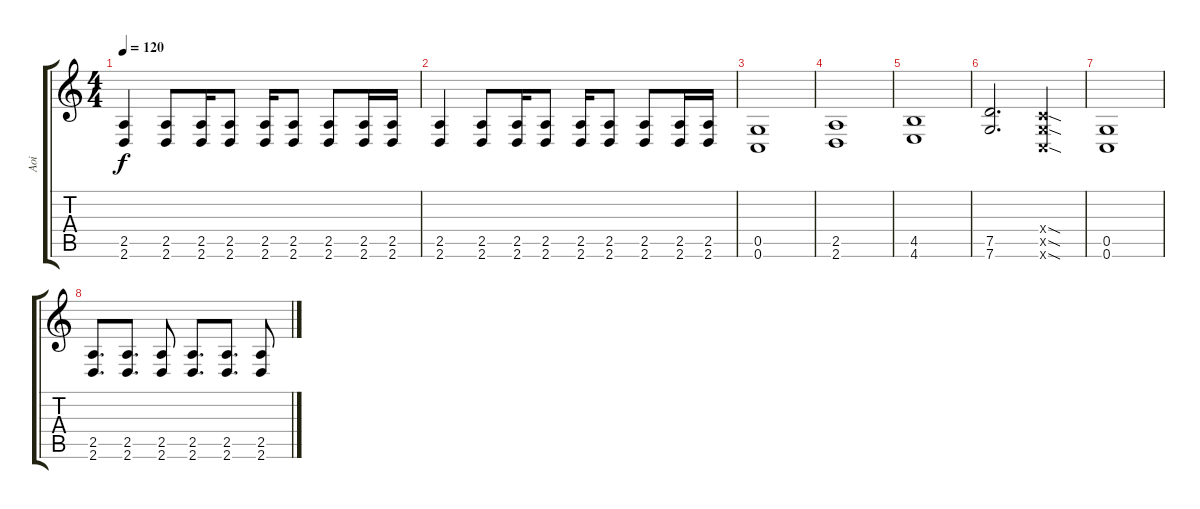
\track ("Aoi" "Aoi") {instrument electricguitarjazz}
\staff {score tabs}
\tuning (D4 A3 F3 C3 G2 C2) {hide}
\ts (4 4)
\tempo 120
\clef g2
\ks c
(2.5 2.6).4{dy f} (2.5 2.6).8 (2.5 2.6).16 (2.5 2.6).8 (2.5 2.6).16 (2.5 2.6).8 (2.5 2.6).8 (2.5 2.6).16 (2.5 2.6).16 |
(2.5 2.6).4 (2.5 2.6).8 (2.5 2.6).16 (2.5 2.6).8 (2.5 2.6).16 (2.5 2.6).8 (2.5 2.6).8 (2.5 2.6).16 (2.5 2.6).16 |
(0.5 0.6).1 |
(2.5 2.6).1 |
(4.5 4.6).1 |
(7.5 7.6).2{d} (0.4{sod x} 0.5{sod x} 0.6{sod x}).4 |
(0.5 0.6).1 |
(2.5 2.6).8{d} (2.5 2.6).8{d} (2.5 2.6).8 (2.5 2.6).8{d} (2.5 2.6).8{d} (2.5 2.6).8
